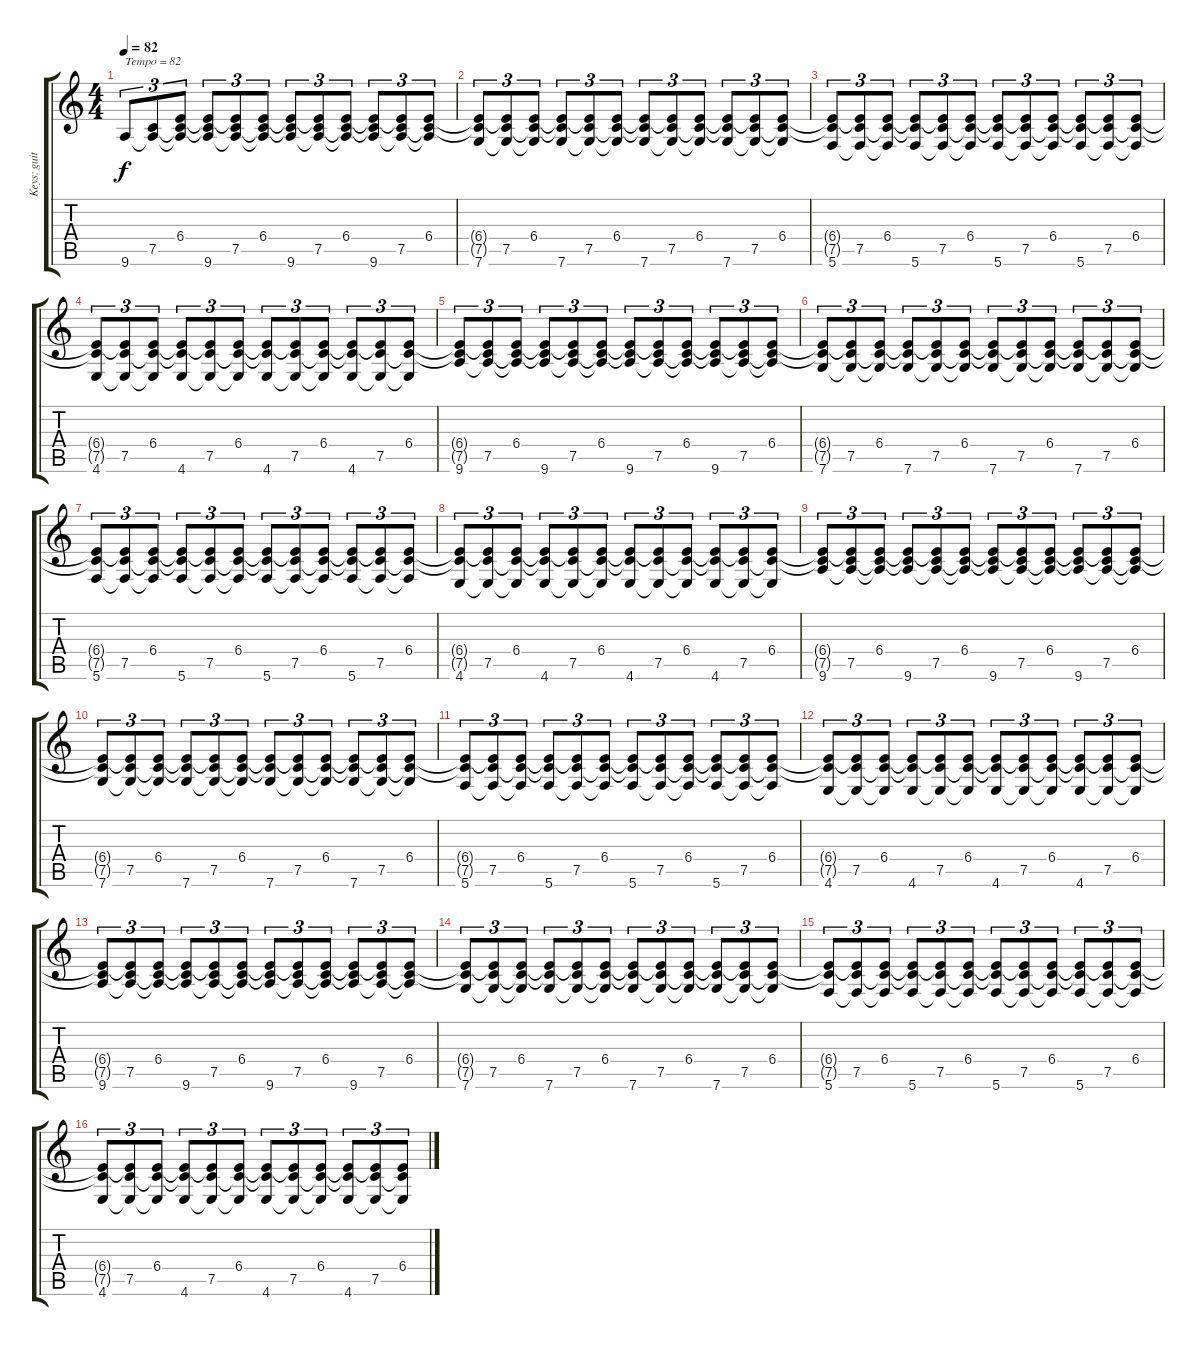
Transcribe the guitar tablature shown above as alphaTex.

\track ("Keys: guitar" "Keys: guit") {instrument electricguitarclean}
\staff {score tabs}
\tuning (C4 G3 Eb3 Bb2 F2 C2) {hide}
\ts (4 4)
\tempo 82
\clef g2
\ks c
9.6.8{tu (3 2) txt "Tempo = 82" dy f instrument electricguitarclean} (7.5 9.6{t}).8{tu (3 2)} (6.4 7.5{t} 9.6{t}).8{tu (3 2)} (6.4{t} 7.5{t} 9.6).8{tu (3 2)} (6.4{t} 7.5 9.6{t}).8{tu (3 2)} (6.4 7.5{t} 9.6{t}).8{tu (3 2)} (6.4{t} 7.5{t} 9.6).8{tu (3 2)} (6.4{t} 7.5 9.6{t}).8{tu (3 2)} (6.4 7.5{t} 9.6{t}).8{tu (3 2)} (6.4{t} 7.5{t} 9.6).8{tu (3 2)} (6.4{t} 7.5 9.6{t}).8{tu (3 2)} (6.4 7.5{t} 9.6{t}).8{tu (3 2)} |
(6.4{t} 7.5{t} 7.6).8{tu (3 2)} (6.4{t} 7.5 7.6{t}).8{tu (3 2)} (6.4 7.5{t} 7.6{t}).8{tu (3 2)} (6.4{t} 7.5{t} 7.6).8{tu (3 2)} (6.4{t} 7.5 7.6{t}).8{tu (3 2)} (6.4 7.5{t} 7.6{t}).8{tu (3 2)} (6.4{t} 7.5{t} 7.6).8{tu (3 2)} (6.4{t} 7.5 7.6{t}).8{tu (3 2)} (6.4 7.5{t} 7.6{t}).8{tu (3 2)} (6.4{t} 7.5{t} 7.6).8{tu (3 2)} (6.4{t} 7.5 7.6{t}).8{tu (3 2)} (6.4 7.5{t} 7.6{t}).8{tu (3 2)} |
(6.4{t} 7.5{t} 5.6).8{tu (3 2)} (6.4{t} 7.5 5.6{t}).8{tu (3 2)} (6.4 7.5{t} 5.6{t}).8{tu (3 2)} (6.4{t} 7.5{t} 5.6).8{tu (3 2)} (6.4{t} 7.5 5.6{t}).8{tu (3 2)} (6.4 7.5{t} 5.6{t}).8{tu (3 2)} (6.4{t} 7.5{t} 5.6).8{tu (3 2)} (6.4{t} 7.5 5.6{t}).8{tu (3 2)} (6.4 7.5{t} 5.6{t}).8{tu (3 2)} (6.4{t} 7.5{t} 5.6).8{tu (3 2)} (6.4{t} 7.5 5.6{t}).8{tu (3 2)} (6.4 7.5{t} 5.6{t}).8{tu (3 2)} |
(6.4{t} 7.5{t} 4.6).8{tu (3 2)} (6.4{t} 7.5 4.6{t}).8{tu (3 2)} (6.4 7.5{t} 4.6{t}).8{tu (3 2)} (6.4{t} 7.5{t} 4.6).8{tu (3 2)} (6.4{t} 7.5 4.6{t}).8{tu (3 2)} (6.4 7.5{t} 4.6{t}).8{tu (3 2)} (6.4{t} 7.5{t} 4.6).8{tu (3 2)} (6.4{t} 7.5 4.6{t}).8{tu (3 2)} (6.4 7.5{t} 4.6{t}).8{tu (3 2)} (6.4{t} 7.5{t} 4.6).8{tu (3 2)} (6.4{t} 7.5 4.6{t}).8{tu (3 2)} (6.4 7.5{t} 4.6{t}).8{tu (3 2)} |
(6.4{t} 7.5{t} 9.6).8{tu (3 2)} (6.4{t} 7.5 9.6{t}).8{tu (3 2)} (6.4 7.5{t} 9.6{t}).8{tu (3 2)} (6.4{t} 7.5{t} 9.6).8{tu (3 2)} (6.4{t} 7.5 9.6{t}).8{tu (3 2)} (6.4 7.5{t} 9.6{t}).8{tu (3 2)} (6.4{t} 7.5{t} 9.6).8{tu (3 2)} (6.4{t} 7.5 9.6{t}).8{tu (3 2)} (6.4 7.5{t} 9.6{t}).8{tu (3 2)} (6.4{t} 7.5{t} 9.6).8{tu (3 2)} (6.4{t} 7.5 9.6{t}).8{tu (3 2)} (6.4 7.5{t} 9.6{t}).8{tu (3 2)} |
(6.4{t} 7.5{t} 7.6).8{tu (3 2)} (6.4{t} 7.5 7.6{t}).8{tu (3 2)} (6.4 7.5{t} 7.6{t}).8{tu (3 2)} (6.4{t} 7.5{t} 7.6).8{tu (3 2)} (6.4{t} 7.5 7.6{t}).8{tu (3 2)} (6.4 7.5{t} 7.6{t}).8{tu (3 2)} (6.4{t} 7.5{t} 7.6).8{tu (3 2)} (6.4{t} 7.5 7.6{t}).8{tu (3 2)} (6.4 7.5{t} 7.6{t}).8{tu (3 2)} (6.4{t} 7.5{t} 7.6).8{tu (3 2)} (6.4{t} 7.5 7.6{t}).8{tu (3 2)} (6.4 7.5{t} 7.6{t}).8{tu (3 2)} |
(6.4{t} 7.5{t} 5.6).8{tu (3 2)} (6.4{t} 7.5 5.6{t}).8{tu (3 2)} (6.4 7.5{t} 5.6{t}).8{tu (3 2)} (6.4{t} 7.5{t} 5.6).8{tu (3 2)} (6.4{t} 7.5 5.6{t}).8{tu (3 2)} (6.4 7.5{t} 5.6{t}).8{tu (3 2)} (6.4{t} 7.5{t} 5.6).8{tu (3 2)} (6.4{t} 7.5 5.6{t}).8{tu (3 2)} (6.4 7.5{t} 5.6{t}).8{tu (3 2)} (6.4{t} 7.5{t} 5.6).8{tu (3 2)} (6.4{t} 7.5 5.6{t}).8{tu (3 2)} (6.4 7.5{t} 5.6{t}).8{tu (3 2)} |
(6.4{t} 7.5{t} 4.6).8{tu (3 2)} (6.4{t} 7.5 4.6{t}).8{tu (3 2)} (6.4 7.5{t} 4.6{t}).8{tu (3 2)} (6.4{t} 7.5{t} 4.6).8{tu (3 2)} (6.4{t} 7.5 4.6{t}).8{tu (3 2)} (6.4 7.5{t} 4.6{t}).8{tu (3 2)} (6.4{t} 7.5{t} 4.6).8{tu (3 2)} (6.4{t} 7.5 4.6{t}).8{tu (3 2)} (6.4 7.5{t} 4.6{t}).8{tu (3 2)} (6.4{t} 7.5{t} 4.6).8{tu (3 2)} (6.4{t} 7.5 4.6{t}).8{tu (3 2)} (6.4 7.5{t} 4.6{t}).8{tu (3 2)} |
(6.4{t} 7.5{t} 9.6).8{tu (3 2)} (6.4{t} 7.5 9.6{t}).8{tu (3 2)} (6.4 7.5{t} 9.6{t}).8{tu (3 2)} (6.4{t} 7.5{t} 9.6).8{tu (3 2)} (6.4{t} 7.5 9.6{t}).8{tu (3 2)} (6.4 7.5{t} 9.6{t}).8{tu (3 2)} (6.4{t} 7.5{t} 9.6).8{tu (3 2)} (6.4{t} 7.5 9.6{t}).8{tu (3 2)} (6.4 7.5{t} 9.6{t}).8{tu (3 2)} (6.4{t} 7.5{t} 9.6).8{tu (3 2)} (6.4{t} 7.5 9.6{t}).8{tu (3 2)} (6.4 7.5{t} 9.6{t}).8{tu (3 2)} |
(6.4{t} 7.5{t} 7.6).8{tu (3 2)} (6.4{t} 7.5 7.6{t}).8{tu (3 2)} (6.4 7.5{t} 7.6{t}).8{tu (3 2)} (6.4{t} 7.5{t} 7.6).8{tu (3 2)} (6.4{t} 7.5 7.6{t}).8{tu (3 2)} (6.4 7.5{t} 7.6{t}).8{tu (3 2)} (6.4{t} 7.5{t} 7.6).8{tu (3 2)} (6.4{t} 7.5 7.6{t}).8{tu (3 2)} (6.4 7.5{t} 7.6{t}).8{tu (3 2)} (6.4{t} 7.5{t} 7.6).8{tu (3 2)} (6.4{t} 7.5 7.6{t}).8{tu (3 2)} (6.4 7.5{t} 7.6{t}).8{tu (3 2)} |
(6.4{t} 7.5{t} 5.6).8{tu (3 2)} (6.4{t} 7.5 5.6{t}).8{tu (3 2)} (6.4 7.5{t} 5.6{t}).8{tu (3 2)} (6.4{t} 7.5{t} 5.6).8{tu (3 2)} (6.4{t} 7.5 5.6{t}).8{tu (3 2)} (6.4 7.5{t} 5.6{t}).8{tu (3 2)} (6.4{t} 7.5{t} 5.6).8{tu (3 2)} (6.4{t} 7.5 5.6{t}).8{tu (3 2)} (6.4 7.5{t} 5.6{t}).8{tu (3 2)} (6.4{t} 7.5{t} 5.6).8{tu (3 2)} (6.4{t} 7.5 5.6{t}).8{tu (3 2)} (6.4 7.5{t} 5.6{t}).8{tu (3 2)} |
(6.4{t} 7.5{t} 4.6).8{tu (3 2)} (6.4{t} 7.5 4.6{t}).8{tu (3 2)} (6.4 7.5{t} 4.6{t}).8{tu (3 2)} (6.4{t} 7.5{t} 4.6).8{tu (3 2)} (6.4{t} 7.5 4.6{t}).8{tu (3 2)} (6.4 7.5{t} 4.6{t}).8{tu (3 2)} (6.4{t} 7.5{t} 4.6).8{tu (3 2)} (6.4{t} 7.5 4.6{t}).8{tu (3 2)} (6.4 7.5{t} 4.6{t}).8{tu (3 2)} (6.4{t} 7.5{t} 4.6).8{tu (3 2)} (6.4{t} 7.5 4.6{t}).8{tu (3 2)} (6.4 7.5{t} 4.6{t}).8{tu (3 2)} |
(6.4{t} 7.5{t} 9.6).8{tu (3 2)} (6.4{t} 7.5 9.6{t}).8{tu (3 2)} (6.4 7.5{t} 9.6{t}).8{tu (3 2)} (6.4{t} 7.5{t} 9.6).8{tu (3 2)} (6.4{t} 7.5 9.6{t}).8{tu (3 2)} (6.4 7.5{t} 9.6{t}).8{tu (3 2)} (6.4{t} 7.5{t} 9.6).8{tu (3 2)} (6.4{t} 7.5 9.6{t}).8{tu (3 2)} (6.4 7.5{t} 9.6{t}).8{tu (3 2)} (6.4{t} 7.5{t} 9.6).8{tu (3 2)} (6.4{t} 7.5 9.6{t}).8{tu (3 2)} (6.4 7.5{t} 9.6{t}).8{tu (3 2)} |
(6.4{t} 7.5{t} 7.6).8{tu (3 2)} (6.4{t} 7.5 7.6{t}).8{tu (3 2)} (6.4 7.5{t} 7.6{t}).8{tu (3 2)} (6.4{t} 7.5{t} 7.6).8{tu (3 2)} (6.4{t} 7.5 7.6{t}).8{tu (3 2)} (6.4 7.5{t} 7.6{t}).8{tu (3 2)} (6.4{t} 7.5{t} 7.6).8{tu (3 2)} (6.4{t} 7.5 7.6{t}).8{tu (3 2)} (6.4 7.5{t} 7.6{t}).8{tu (3 2)} (6.4{t} 7.5{t} 7.6).8{tu (3 2)} (6.4{t} 7.5 7.6{t}).8{tu (3 2)} (6.4 7.5{t} 7.6{t}).8{tu (3 2)} |
(6.4{t} 7.5{t} 5.6).8{tu (3 2)} (6.4{t} 7.5 5.6{t}).8{tu (3 2)} (6.4 7.5{t} 5.6{t}).8{tu (3 2)} (6.4{t} 7.5{t} 5.6).8{tu (3 2)} (6.4{t} 7.5 5.6{t}).8{tu (3 2)} (6.4 7.5{t} 5.6{t}).8{tu (3 2)} (6.4{t} 7.5{t} 5.6).8{tu (3 2)} (6.4{t} 7.5 5.6{t}).8{tu (3 2)} (6.4 7.5{t} 5.6{t}).8{tu (3 2)} (6.4{t} 7.5{t} 5.6).8{tu (3 2)} (6.4{t} 7.5 5.6{t}).8{tu (3 2)} (6.4 7.5{t} 5.6{t}).8{tu (3 2)} |
(6.4{t} 7.5{t} 4.6).8{tu (3 2)} (6.4{t} 7.5 4.6{t}).8{tu (3 2)} (6.4 7.5{t} 4.6{t}).8{tu (3 2)} (6.4{t} 7.5{t} 4.6).8{tu (3 2)} (6.4{t} 7.5 4.6{t}).8{tu (3 2)} (6.4 7.5{t} 4.6{t}).8{tu (3 2)} (6.4{t} 7.5{t} 4.6).8{tu (3 2)} (6.4{t} 7.5 4.6{t}).8{tu (3 2)} (6.4 7.5{t} 4.6{t}).8{tu (3 2)} (6.4{t} 7.5{t} 4.6).8{tu (3 2)} (6.4{t} 7.5 4.6{t}).8{tu (3 2)} (6.4 7.5{t} 4.6{t}).8{tu (3 2)}
